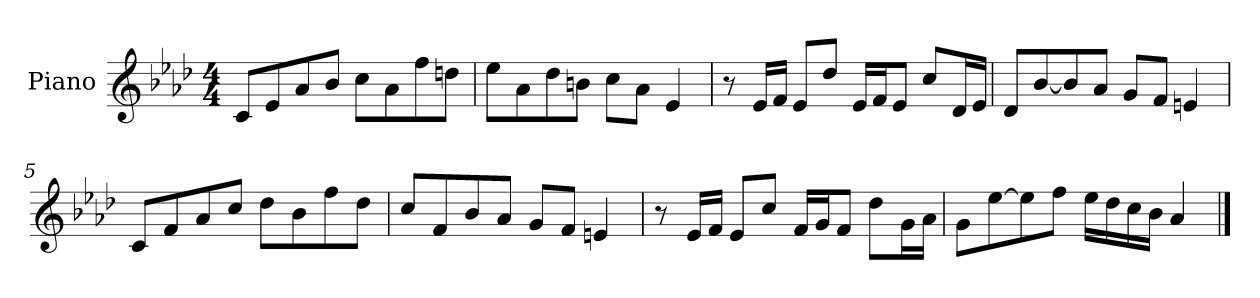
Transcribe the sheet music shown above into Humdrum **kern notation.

**kern
*part1
*staff1
*I"Piano
*I'Pno
*clefG2
*k[b-e-a-d-]
*A-:
*M4/4
=1
8c/L
8e-/
8a-/
8b-/J
8cc\L
8a-\
8ff\
8ddn\J
=2
8ee-\L
8a-\
8dd-\
8bn\J
8cc\L
8a-\J
4e-/
=3
8r
16e-/LL
16f/JJ
8e-/L
8dd-/J
16e-/LL
16f/J
8e-/J
8cc/L
16d-/L
16e-/JJ
=4
8d-/L
[8b-/
8b-/]
8a-/J
8g/L
8f/J
4en/
=5
8c/L
8f/
8a-/
8cc/J
8dd-\L
8b-\
8ff\
8dd-\J
=6
8cc/L
8f/
8b-/
8a-/J
8g/L
8f/J
4en/
=7
8r
16e-/LL
16f/JJ
8e-/L
8cc/J
16f/LL
16g/J
8f/J
8dd-\L
16g\L
16a-\JJ
=8
8g\L
[8ee-\
8ee-\]
8ff\J
16ee-\LL
16dd-\
16cc\
16b-\JJ
4a-/
==
*-
